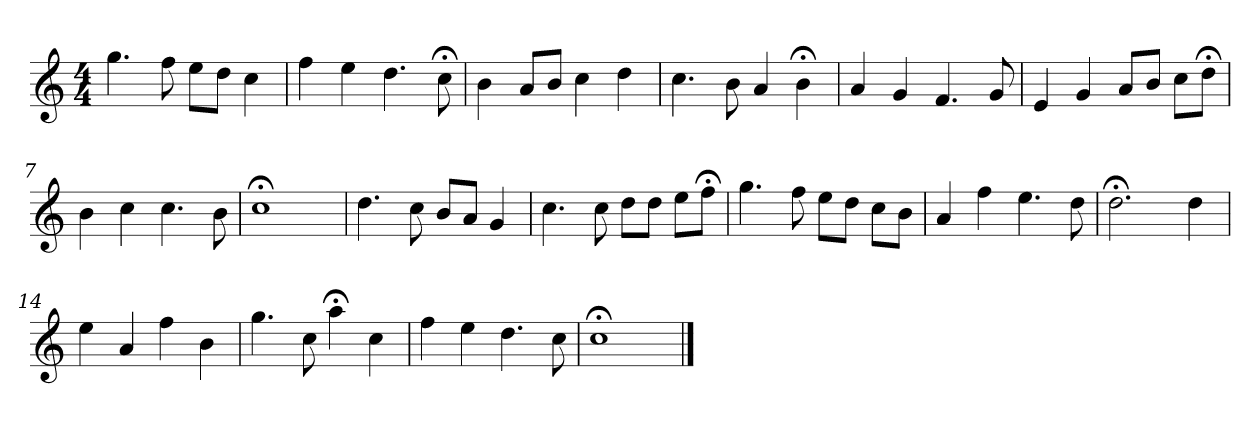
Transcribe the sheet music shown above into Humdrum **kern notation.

**kern
*part1
*staff1
*k[]
*C:
*M4/4
*MM120
=1
4.gg
8ff
8eeL
8ddJ
4cc
=2
4ff
4ee
4.dd
8cc;<
=3
4b
8aL
8bJ
4cc
4dd
=4
4.cc
8b
4a
4b;<
=5
4a
4g
4.f
8g
=6
4e
4g
8aL
8bJ
8ccL
8dd;<J
=7
4b
4cc
4.cc
8b
=8
1cc;<
=9
4.dd
8cc
8bL
8aJ
4g
=10
4.cc
8cc
8ddL
8ddJ
8eeL
8ff;<J
=11
4.gg
8ff
8eeL
8ddJ
8ccL
8bJ
=12
4a
4ff
4.ee
8dd
=13
2.dd;<
4dd
=14
4ee
4a
4ff
4b
=15
4.gg
8cc
4aa;<
4cc
=16
4ff
4ee
4.dd
8cc
=17
1cc;<
==
*-
